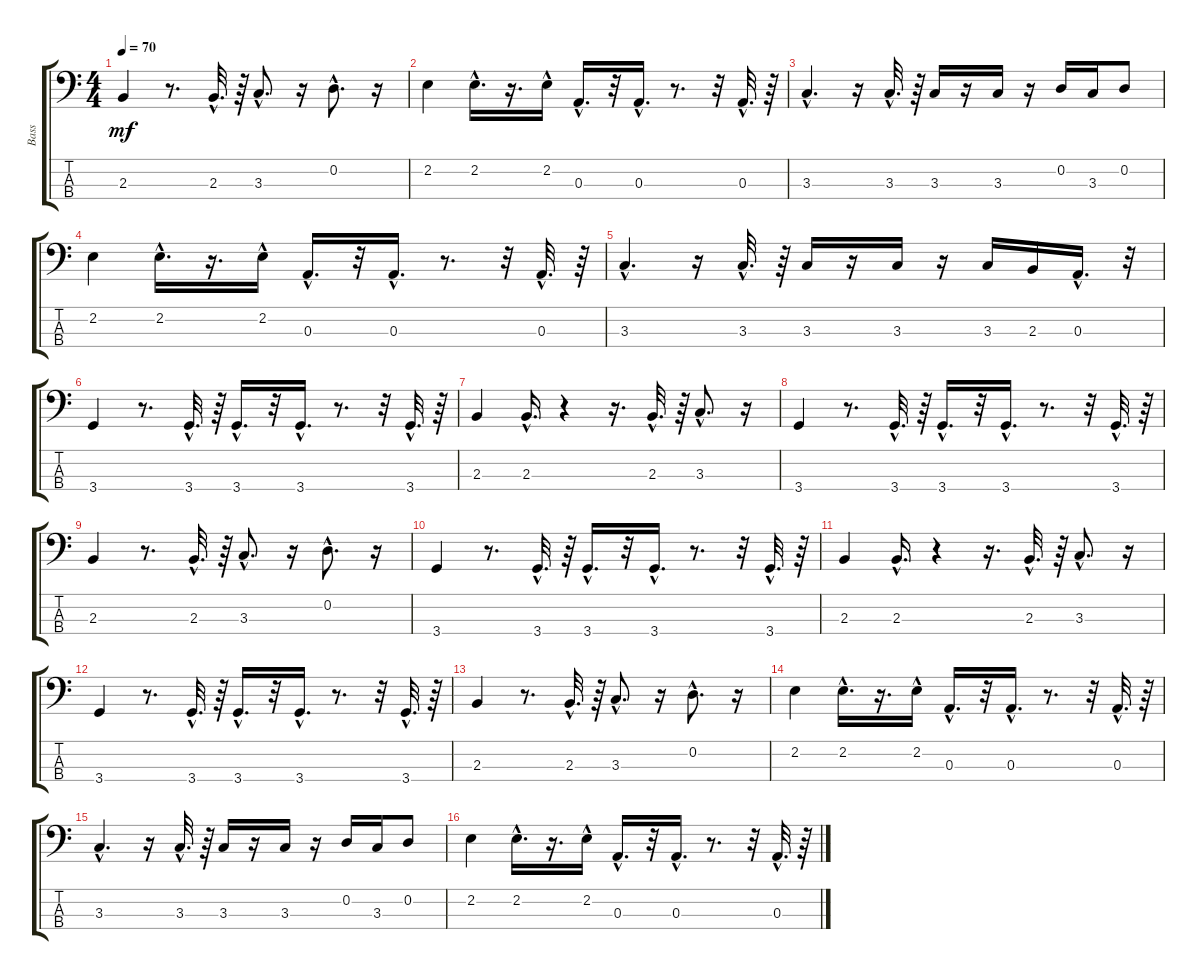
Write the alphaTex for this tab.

\track ("Bass" "Bass") {instrument fretlessbass}
\staff {score tabs}
\tuning (G2 D2 A1 E1) {hide}
\ts (4 4)
\tempo 70
\clef f4
\ks c
2.3.4{dy mf} r.8{d} 2.3{hac}.32{d} r.64 3.3{hac}.8{d} r.16 0.2{hac}.8{d} r.16 |
2.2.4 2.2{hac}.16{d} r.16{d} 2.2{hac}.16 0.3{hac}.16{d} r.32 0.3{hac}.16{d} r.8{d} r.32 0.3{hac}.32{d} r.64 |
3.3{hac}.4{d} r.16 3.3{hac}.32{d} r.64 3.3.16 r.16 3.3.16 r.16 0.2.16 3.3.16 0.2.8 |
2.2.4 2.2{hac}.16{d} r.16{d} 2.2{hac}.16 0.3{hac}.16{d} r.32 0.3{hac}.16{d} r.8{d} r.32 0.3{hac}.32{d} r.64 |
3.3{hac}.4{d} r.16 3.3{hac}.32{d} r.64 3.3.16 r.16 3.3.16 r.16 3.3.16 2.3.16 0.3{hac}.16{d} r.32 |
3.4.4 r.8{d} 3.4{hac}.32{d} r.64 3.4{hac}.16{d} r.32 3.4{hac}.16{d} r.8{d} r.32 3.4{hac}.32{d} r.64 |
2.3.4 2.3{hac}.16{d} r.4 r.16{d} 2.3{hac}.32{d} r.64 3.3{hac}.8{d} r.16 |
3.4.4 r.8{d} 3.4{hac}.32{d} r.64 3.4{hac}.16{d} r.32 3.4{hac}.16{d} r.8{d} r.32 3.4{hac}.32{d} r.64 |
2.3.4 r.8{d} 2.3{hac}.32{d} r.64 3.3{hac}.8{d} r.16 0.2{hac}.8{d} r.16 |
3.4.4 r.8{d} 3.4{hac}.32{d} r.64 3.4{hac}.16{d} r.32 3.4{hac}.16{d} r.8{d} r.32 3.4{hac}.32{d} r.64 |
2.3.4 2.3{hac}.16{d} r.4 r.16{d} 2.3{hac}.32{d} r.64 3.3{hac}.8{d} r.16 |
3.4.4 r.8{d} 3.4{hac}.32{d} r.64 3.4{hac}.16{d} r.32 3.4{hac}.16{d} r.8{d} r.32 3.4{hac}.32{d} r.64 |
2.3.4 r.8{d} 2.3{hac}.32{d} r.64 3.3{hac}.8{d} r.16 0.2{hac}.8{d} r.16 |
2.2.4 2.2{hac}.16{d} r.16{d} 2.2{hac}.16 0.3{hac}.16{d} r.32 0.3{hac}.16{d} r.8{d} r.32 0.3{hac}.32{d} r.64 |
3.3{hac}.4{d} r.16 3.3{hac}.32{d} r.64 3.3.16 r.16 3.3.16 r.16 0.2.16 3.3.16 0.2.8 |
2.2.4 2.2{hac}.16{d} r.16{d} 2.2{hac}.16 0.3{hac}.16{d} r.32 0.3{hac}.16{d} r.8{d} r.32 0.3{hac}.32{d} r.64
